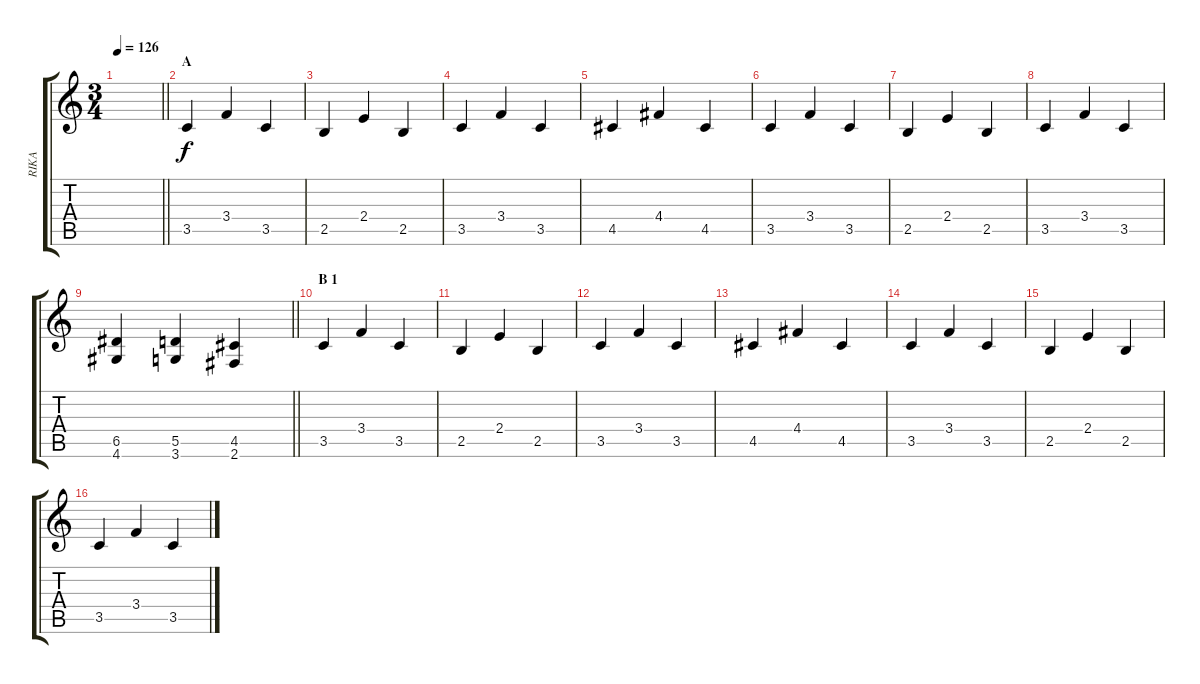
\track ("RIKA" "RIKA") {instrument distortionguitar}
\staff {score tabs}
\tuning (E4 B3 G3 D3 A2 E2) {hide}
\ts (3 4)
\tempo 126
\clef g2
\barLineRight lightlight
\ks c
|
\section ("" "A")
3.5.4 3.4.4 3.5.4 |
2.5.4 2.4.4 2.5.4 |
3.5.4 3.4.4 3.5.4 |
4.5.4 4.4.4 4.5.4 |
3.5.4 3.4.4 3.5.4 |
2.5.4 2.4.4 2.5.4 |
3.5.4 3.4.4 3.5.4 |
\barLineRight lightlight
(6.5 4.6).4 (5.5 3.6).4 (4.5 2.6).4 |
\section ("" "B 1")
3.5.4 3.4.4 3.5.4 |
2.5.4 2.4.4 2.5.4 |
3.5.4 3.4.4 3.5.4 |
4.5.4 4.4.4 4.5.4 |
3.5.4 3.4.4 3.5.4 |
2.5.4 2.4.4 2.5.4 |
3.5.4 3.4.4 3.5.4
